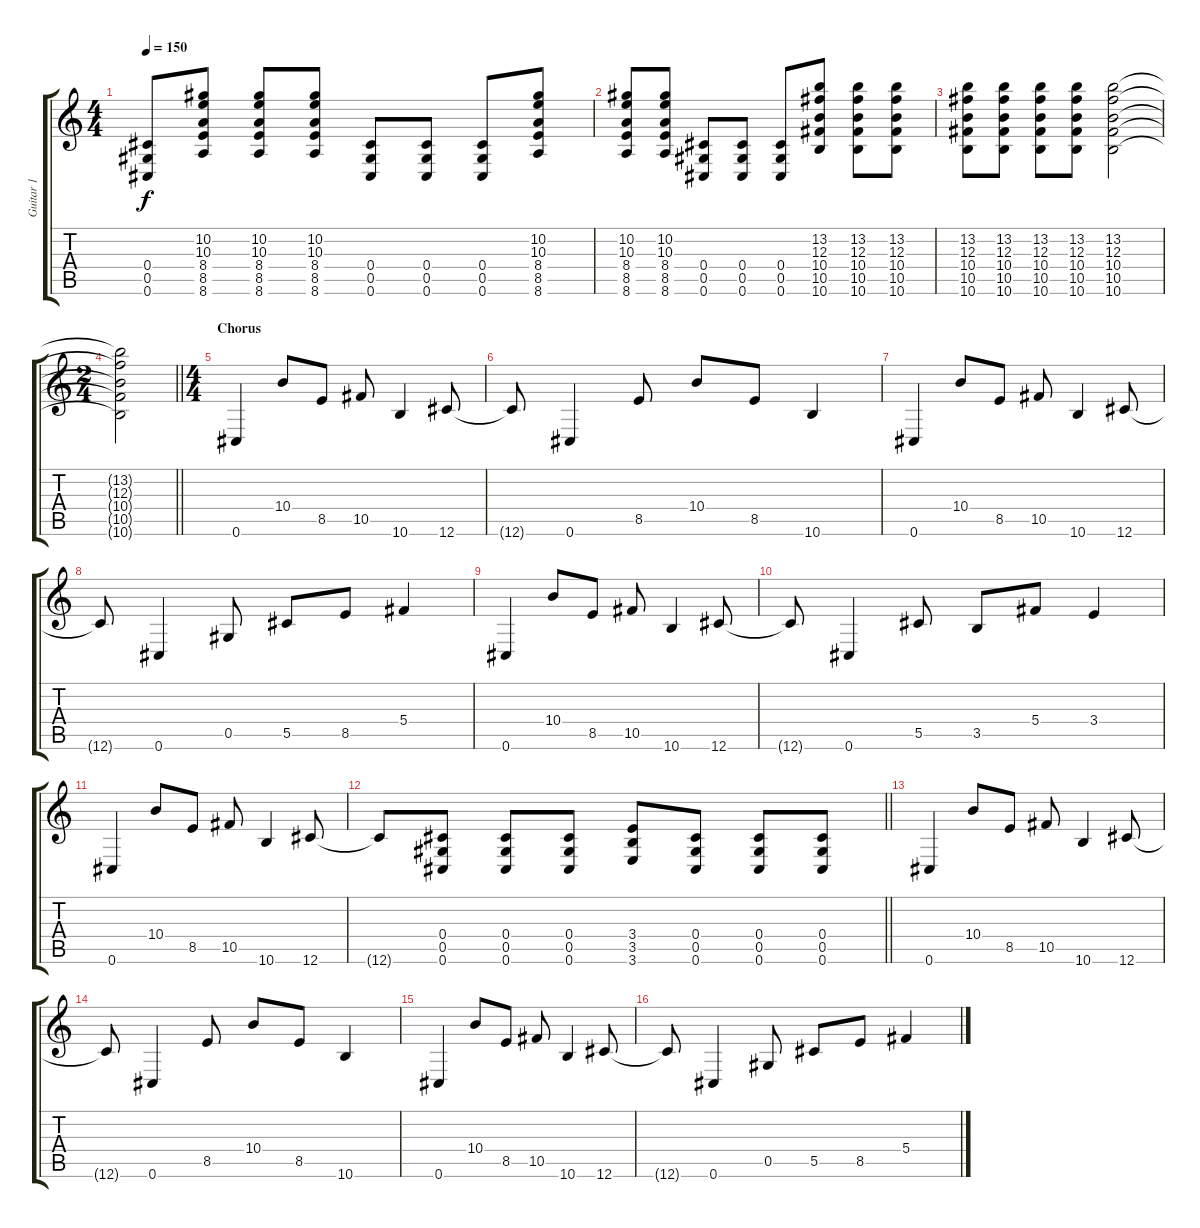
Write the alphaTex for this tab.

\track ("Guitar 1" "Guitar 1") {instrument overdrivenguitar}
\staff {score tabs}
\tuning (Eb4 Bb3 Gb3 Db3 Ab2 Db2) {hide}
\ts (4 4)
\tempo 150
\clef g2
\ks c
(0.4 0.5 0.6).8{dy f} (10.2 10.3 8.4 8.5 8.6).8 (10.2 10.3 8.4 8.5 8.6).8 (10.2 10.3 8.4 8.5 8.6).8 (0.4 0.5 0.6).8 (0.4 0.5 0.6).8 (0.4 0.5 0.6).8 (10.2 10.3 8.4 8.5 8.6).8 |
(10.2 10.3 8.4 8.5 8.6).8 (10.2 10.3 8.4 8.5 8.6).8 (0.4 0.5 0.6).8 (0.4 0.5 0.6).8 (0.4 0.5 0.6).8 (13.2 12.3 10.4 10.5 10.6).8 (13.2 12.3 10.4 10.5 10.6).8 (13.2 12.3 10.4 10.5 10.6).8 |
(13.2 12.3 10.4 10.5 10.6).8 (13.2 12.3 10.4 10.5 10.6).8 (13.2 12.3 10.4 10.5 10.6).8 (13.2 12.3 10.4 10.5 10.6).8 (13.2 12.3 10.4 10.5 10.6).2 |
\ts (2 4)
\barLineRight lightlight
(13.2{t} 12.3{t} 10.4{t} 10.5{t} 10.6{t}).2 |
\ts (4 4)
\section ("" "Chorus")
0.6.4 10.4.8 8.5.8 10.5.8 10.6.4 12.6.8 |
12.6{t}.8 0.6.4 8.5.8 10.4.8 8.5.8 10.6.4 |
0.6.4 10.4.8 8.5.8 10.5.8 10.6.4 12.6.8 |
12.6{t}.8 0.6.4 0.5.8 5.5.8 8.5.8 5.4.4 |
0.6.4 10.4.8 8.5.8 10.5.8 10.6.4 12.6.8 |
12.6{t}.8 0.6.4 5.5.8 3.5.8 5.4.8 3.4.4 |
0.6.4 10.4.8 8.5.8 10.5.8 10.6.4 12.6.8 |
\barLineRight lightlight
12.6{t}.8 (0.4 0.5 0.6).8 (0.4 0.5 0.6).8 (0.4 0.5 0.6).8 (3.4 3.5 3.6).8 (0.4 0.5 0.6).8 (0.4 0.5 0.6).8 (0.4 0.5 0.6).8 |
0.6.4 10.4.8 8.5.8 10.5.8 10.6.4 12.6.8 |
12.6{t}.8 0.6.4 8.5.8 10.4.8 8.5.8 10.6.4 |
0.6.4 10.4.8 8.5.8 10.5.8 10.6.4 12.6.8 |
12.6{t}.8 0.6.4 0.5.8 5.5.8 8.5.8 5.4.4
